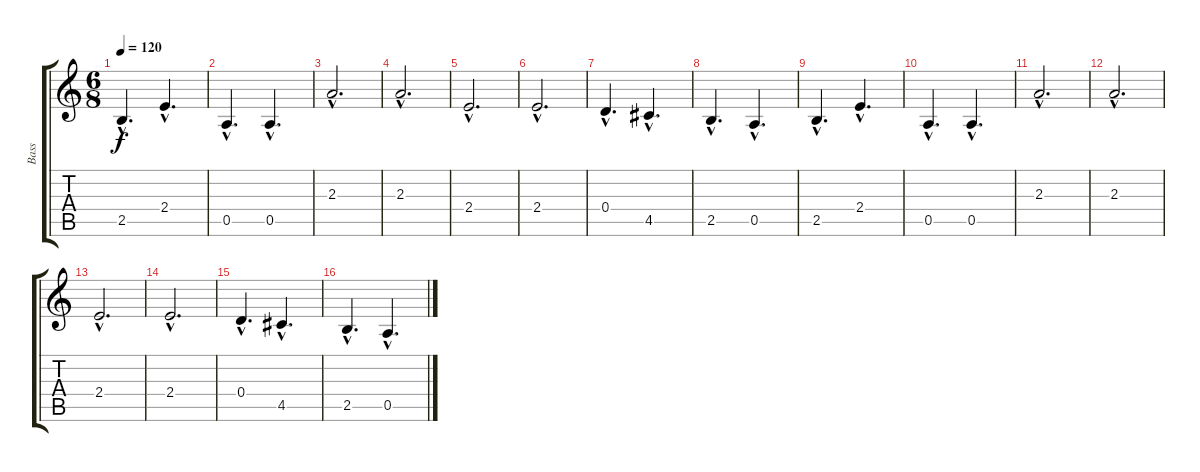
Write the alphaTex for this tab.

\track ("Bass" "Bass") {instrument acousticbass}
\staff {score tabs}
\tuning (E4 B3 G3 D3 A2 E2) {hide}
\ts (6 8)
\tempo 120
\clef g2
\ks c
2.5{hac}.4{d dy f} 2.4{hac}.4{d} |
0.5{hac}.4{d} 0.5{hac}.4{d} |
2.3{hac}.2{d} |
2.3{hac}.2{d} |
2.4{hac}.2{d} |
2.4{hac}.2{d} |
0.4{hac}.4{d} 4.5{hac}.4{d} |
2.5{hac}.4{d} 0.5{hac}.4{d} |
2.5{hac}.4{d} 2.4{hac}.4{d} |
0.5{hac}.4{d} 0.5{hac}.4{d} |
2.3{hac}.2{d} |
2.3{hac}.2{d} |
2.4{hac}.2{d} |
2.4{hac}.2{d} |
0.4{hac}.4{d} 4.5{hac}.4{d} |
2.5{hac}.4{d} 0.5{hac}.4{d}
